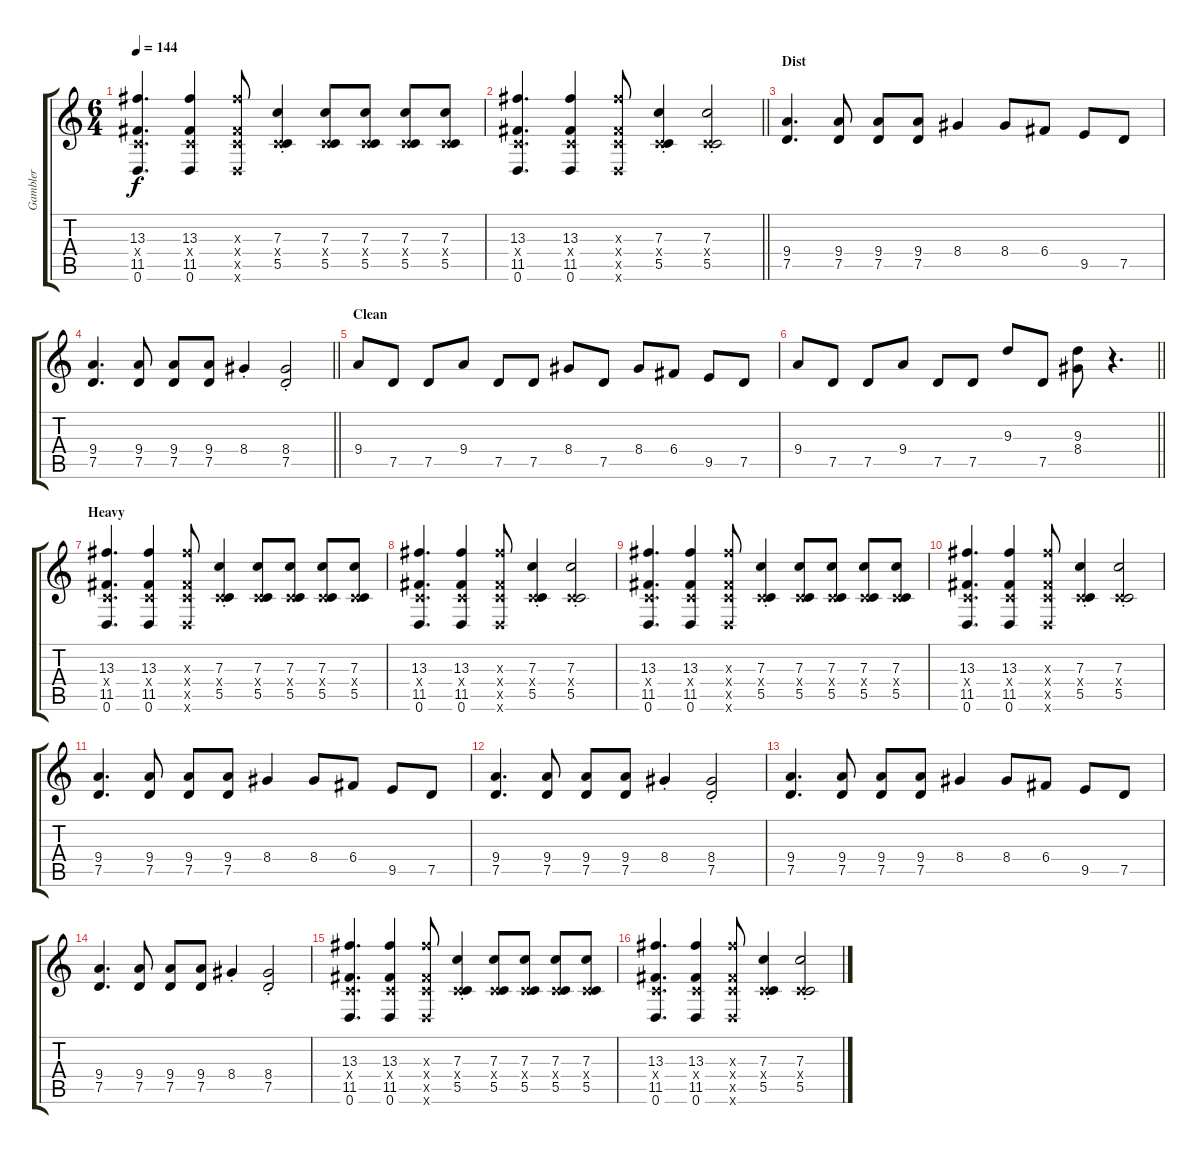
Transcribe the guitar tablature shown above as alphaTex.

\track ("Gambler" "Gambler") {instrument distortionguitar}
\staff {score tabs}
\tuning (D4 A3 F3 C3 G2 D2) {hide}
\ts (6 4)
\tempo 144
\clef g2
\ks c
(13.3 0.4{x} 11.5 0.6).4{d dy f} (13.3 0.4{x} 11.5 0.6).4 (13.3{x} 0.4{x} 11.5{x} 0.6{x}).8 (7.3{st} 0.4{x} 5.5{st}).4 (7.3 0.4{x} 5.5).8 (7.3 0.4{x} 5.5).8 (7.3 0.4{x} 5.5).8 (7.3 0.4{x} 5.5).8 |
\barLineRight lightlight
(13.3 0.4{x} 11.5 0.6).4{d} (13.3 0.4{x} 11.5 0.6).4 (13.3{x} 0.4{x} 11.5{x} 0.6{x}).8 (7.3{st} 0.4{x} 5.5{st}).4 (7.3{st} 0.4{x} 5.5{st}).2 |
\section ("" "Dist")
(9.4 7.5).4{d instrument distortionguitar} (9.4 7.5).8 (9.4 7.5).8 (9.4 7.5).8 8.4.4 8.4.8 6.4.8 9.5.8 7.5.8 |
\barLineRight lightlight
(9.4 7.5).4{d} (9.4 7.5).8 (9.4 7.5).8 (9.4 7.5).8 8.4{st}.4 (8.4{st} 7.5{st}).2 |
\section ("" "Clean")
9.4.8{instrument distortionguitar} 7.5.8 7.5.8 9.4.8 7.5.8 7.5.8 8.4.8 7.5.8 8.4.8 6.4.8 9.5.8 7.5.8 |
\barLineRight lightlight
9.4.8 7.5.8 7.5.8 9.4.8 7.5.8 7.5.8 9.3.8 7.5.8 (9.3 8.4).8 r.4{d} |
\section ("" "Heavy")
(13.3 0.4{x} 11.5 0.6).4{d instrument distortionguitar} (13.3 0.4{x} 11.5 0.6).4 (13.3{x} 0.4{x} 11.5{x} 0.6{x}).8 (7.3{st} 0.4{x} 5.5{st}).4 (7.3 0.4{x} 5.5).8 (7.3 0.4{x} 5.5).8 (7.3 0.4{x} 5.5).8 (7.3 0.4{x} 5.5).8 |
(13.3 0.4{x} 11.5 0.6).4{d} (13.3 0.4{x} 11.5 0.6).4 (13.3{x} 0.4{x} 11.5{x} 0.6{x}).8 (7.3{st} 0.4{x} 5.5{st}).4 (7.3{st} 0.4{x} 5.5{st}).2 |
(13.3 0.4{x} 11.5 0.6).4{d} (13.3 0.4{x} 11.5 0.6).4 (13.3{x} 0.4{x} 11.5{x} 0.6{x}).8 (7.3{st} 0.4{x} 5.5{st}).4 (7.3 0.4{x} 5.5).8 (7.3 0.4{x} 5.5).8 (7.3 0.4{x} 5.5).8 (7.3 0.4{x} 5.5).8 |
(13.3 0.4{x} 11.5 0.6).4{d} (13.3 0.4{x} 11.5 0.6).4 (13.3{x} 0.4{x} 11.5{x} 0.6{x}).8 (7.3{st} 0.4{x} 5.5{st}).4 (7.3{st} 0.4{x} 5.5{st}).2 |
(9.4 7.5).4{d} (9.4 7.5).8 (9.4 7.5).8 (9.4 7.5).8 8.4.4 8.4.8 6.4.8 9.5.8 7.5.8 |
(9.4 7.5).4{d} (9.4 7.5).8 (9.4 7.5).8 (9.4 7.5).8 8.4{st}.4 (8.4{st} 7.5{st}).2 |
(9.4 7.5).4{d} (9.4 7.5).8 (9.4 7.5).8 (9.4 7.5).8 8.4.4 8.4.8 6.4.8 9.5.8 7.5.8 |
(9.4 7.5).4{d} (9.4 7.5).8 (9.4 7.5).8 (9.4 7.5).8 8.4{st}.4 (8.4{st} 7.5{st}).2 |
(13.3 0.4{x} 11.5 0.6).4{d} (13.3 0.4{x} 11.5 0.6).4 (13.3{x} 0.4{x} 11.5{x} 0.6{x}).8 (7.3{st} 0.4{x} 5.5{st}).4 (7.3 0.4{x} 5.5).8 (7.3 0.4{x} 5.5).8 (7.3 0.4{x} 5.5).8 (7.3 0.4{x} 5.5).8 |
(13.3 0.4{x} 11.5 0.6).4{d} (13.3 0.4{x} 11.5 0.6).4 (13.3{x} 0.4{x} 11.5{x} 0.6{x}).8 (7.3{st} 0.4{x} 5.5{st}).4 (7.3{st} 0.4{x} 5.5{st}).2
